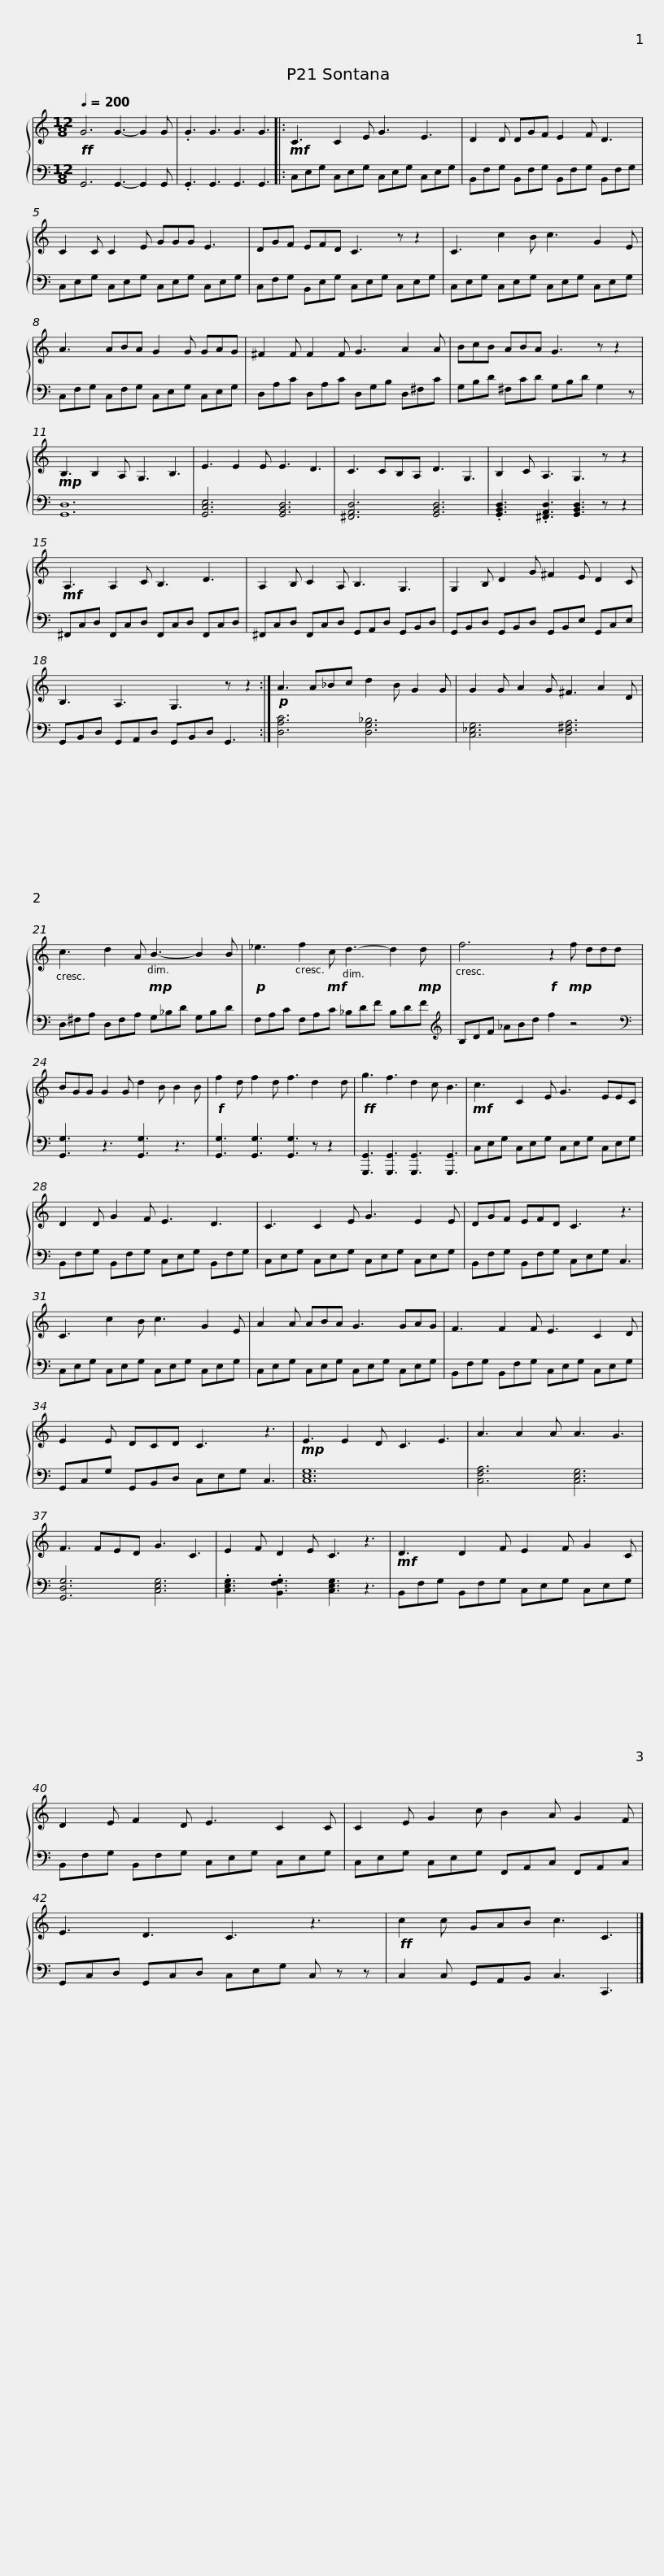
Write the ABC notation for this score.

X:1
%%score { 1 | 2 }
L:1/8
Q:1/4=200
M:12/8
I:linebreak $
K:C
V:1 treble
V:2 bass
V:1
!ff! G6 G3- G2 G | .G3 G3 G3 G3 |:!mf! C3 C2 E G3 E3 | D2 D DGF E2 F D3 |$ C2 C C2 E GGG E3 | %5
 DGF EFD C3 z z2 | C3 c2 B c3 G2 E |$ A3 ABA G2 G GAG | ^F2 F F2 F G3 A2 A | BcB ABA G3 z z2 |$ %10
!mp! B,3 B,2 A, G,3 B,3 | E3 E2 E E3 D3 | C3 CB,A, D3 G,3 | B,2 C A,3 G,3 z z2 |$!mf! A,3 A,2 C B,3 D3 | %15
 A,2 B, C2 A, B,3 G,3 | G,2 B, D2 G ^F2 E D2 C |$ B,3 A,3 G,3 z z2 :|!p! A3 A_Bc d2 B G2 G | G2 G A2 G ^F3 A2 D |$ %20
 c3 d2 A!mp! B3- B2 B |!p! _e3 f2!mf! c d3- d2!mp! d | f6!f! z2!mp! f ddd |$ BGG G2 G d2 B B2 B |!f! f2 d f2 d f3 d2 d | %25
!ff! g3 f3 d2 c B3 |!mf! c3 C2 E G3 EEC |$ D2 D G2 F E3 D3 | C3 C2 E G3 E2 E | DGF EFD C3 z3 |$ %30
 C3 c2 B c3 G2 E | A2 A ABA G3 GAG | F3 F2 F E3 C2 D |$ E2 E DCD C3 z3 |!mp! E3 E2 D C3 E3 | %35
 A3 A2 A A3 G3 | F3 FED G3 C3 | E2 F D2 E C3 z3 |$!mf! D3 D2 F E2 F G2 C | D2 E F2 D E3 C2 C | %40
 C2 E G2 c B2 A G2 F |$ E3 D3 C3 z3 |!ff! c2 c GAB c3 C3 |] %43
V:2
 G,,6 G,,3- G,,2 G,, | .G,,3 G,,3 G,,3 G,,3 |: C,E,G, C,E,G, C,E,G, C,E,G, | B,,F,G, B,,F,G, B,,F,G, B,,F,G, |$ C,E,G, C,E,G, C,E,G, C,E,G, | %5
 C,F,G, B,,E,G, C,E,G, C,E,G, | C,E,G, C,E,G, C,E,G, C,E,G, |$ C,F,G, C,F,G, C,E,G, C,E,G, | D,A,C D,A,C D,G,B, D,^F,C | G,B,D ^F,CD G,B,D G,2 z |$ %10
 [G,,D,]12 | [G,,C,E,]6 [G,,B,,D,]6 | [^F,,A,,D,]6 [G,,B,,D,]6 | .[G,,B,,D,]3 .[^F,,A,,D,]3 [G,,B,,D,]3 z z2 |$ ^F,,C,D, F,,C,D, F,,C,D, F,,C,D, | %15
 ^F,,C,D, F,,C,D, G,,A,,D, G,,B,,D, | G,,B,,D, G,,B,,D, G,,B,,E, G,,C,E, |$ G,,B,,D, G,,A,,D, G,,B,,D, G,,3 :| [D,A,C]6 [D,G,_B,]6 | [C,_E,G,]6 [D,^F,A,]6 |$ %20
 D,^F,A, D,F,A, G,_B,D G,B,D | F,A,C F,A,C _B,DF B,DF |[K:treble] B,DF _ABd f2 z4 |$[K:bass] [G,,G,]3 z3 [G,,G,]3 z3 | [G,,G,]3 [G,,G,]3 [G,,G,]3 z z2 | %25
 [G,,,G,,]3 [G,,,G,,]3 [G,,,G,,]3 [G,,,G,,]3 | C,E,G, C,E,G, C,E,G, C,E,G, |$ B,,F,G, B,,F,G, C,E,G, B,,F,G, | C,E,G, C,E,G, C,E,G, C,E,G, | B,,F,G, B,,F,G, C,E,G, C,3 |$ %30
 C,E,G, C,E,G, C,E,G, C,E,G, | C,E,G, C,E,G, C,E,G, C,E,G, | B,,F,G, B,,F,G, C,E,G, C,E,G, |$ G,,C,G, G,,B,,D, C,E,G, C,3 | [C,E,G,]12 | %35
 [C,F,A,]6 [C,E,G,]6 | [G,,D,G,]6 [C,E,G,]6 | .[C,E,G,]3 .[B,,F,G,]3 [C,E,G,]3 z3 |$ B,,F,G, B,,F,G, C,E,G, C,E,G, | B,,F,G, B,,F,G, C,E,G, C,E,G, | %40
 C,E,G, C,E,G, F,,A,,C, F,,A,,C, |$ G,,C,D, G,,C,D, C,E,G, C, z z | C,2 C, G,,A,,B,, C,3 C,,3 |] %43
